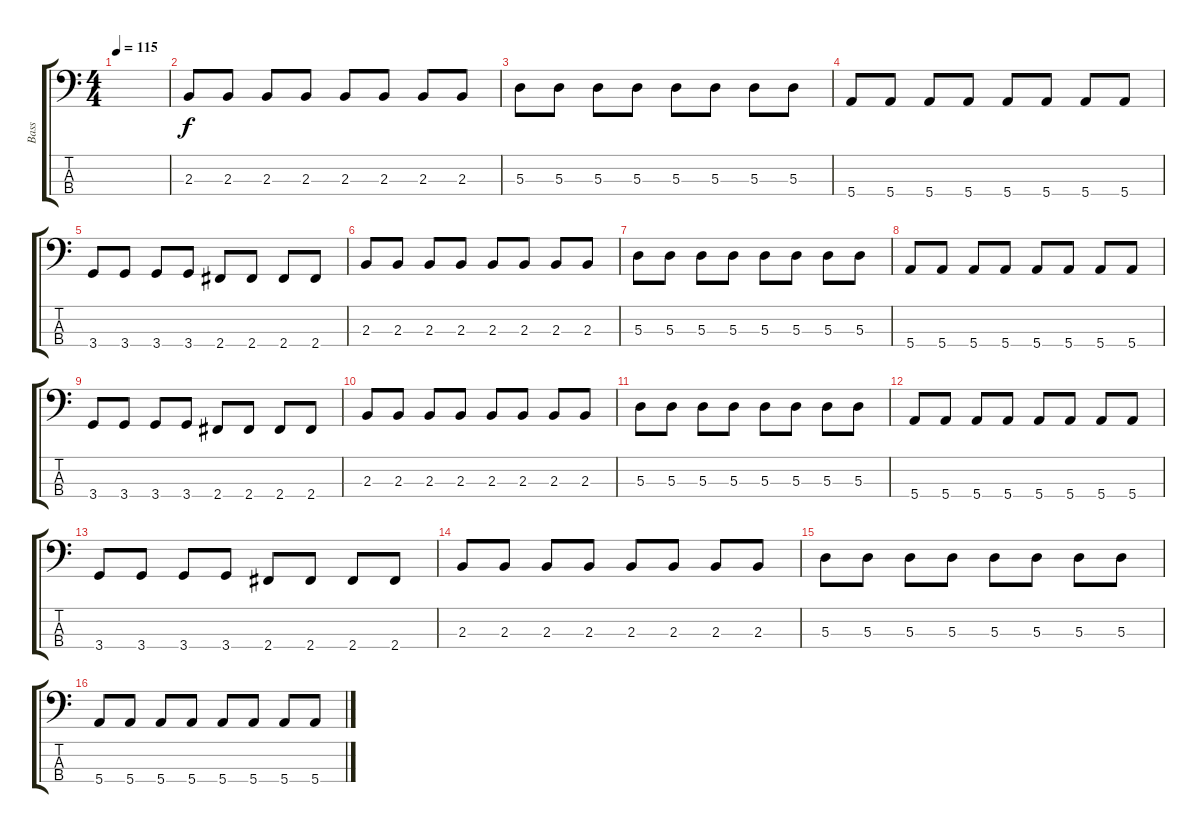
\track ("Bass" "Bass") {instrument electricbasspick}
\staff {score tabs}
\tuning (G2 D2 A1 E1) {hide}
\ts (4 4)
\tempo 115
\clef f4
\ks c
|
2.3.8 2.3.8 2.3.8 2.3.8 2.3.8 2.3.8 2.3.8 2.3.8 |
5.3.8 5.3.8 5.3.8 5.3.8 5.3.8 5.3.8 5.3.8 5.3.8 |
5.4.8 5.4.8 5.4.8 5.4.8 5.4.8 5.4.8 5.4.8 5.4.8 |
3.4.8 3.4.8 3.4.8 3.4.8 2.4.8 2.4.8 2.4.8 2.4.8 |
2.3.8 2.3.8 2.3.8 2.3.8 2.3.8 2.3.8 2.3.8 2.3.8 |
5.3.8 5.3.8 5.3.8 5.3.8 5.3.8 5.3.8 5.3.8 5.3.8 |
5.4.8 5.4.8 5.4.8 5.4.8 5.4.8 5.4.8 5.4.8 5.4.8 |
3.4.8 3.4.8 3.4.8 3.4.8 2.4.8 2.4.8 2.4.8 2.4.8 |
2.3.8 2.3.8 2.3.8 2.3.8 2.3.8 2.3.8 2.3.8 2.3.8 |
5.3.8 5.3.8 5.3.8 5.3.8 5.3.8 5.3.8 5.3.8 5.3.8 |
5.4.8 5.4.8 5.4.8 5.4.8 5.4.8 5.4.8 5.4.8 5.4.8 |
3.4.8 3.4.8 3.4.8 3.4.8 2.4.8 2.4.8 2.4.8 2.4.8 |
2.3.8 2.3.8 2.3.8 2.3.8 2.3.8 2.3.8 2.3.8 2.3.8 |
5.3.8 5.3.8 5.3.8 5.3.8 5.3.8 5.3.8 5.3.8 5.3.8 |
5.4.8 5.4.8 5.4.8 5.4.8 5.4.8 5.4.8 5.4.8 5.4.8
